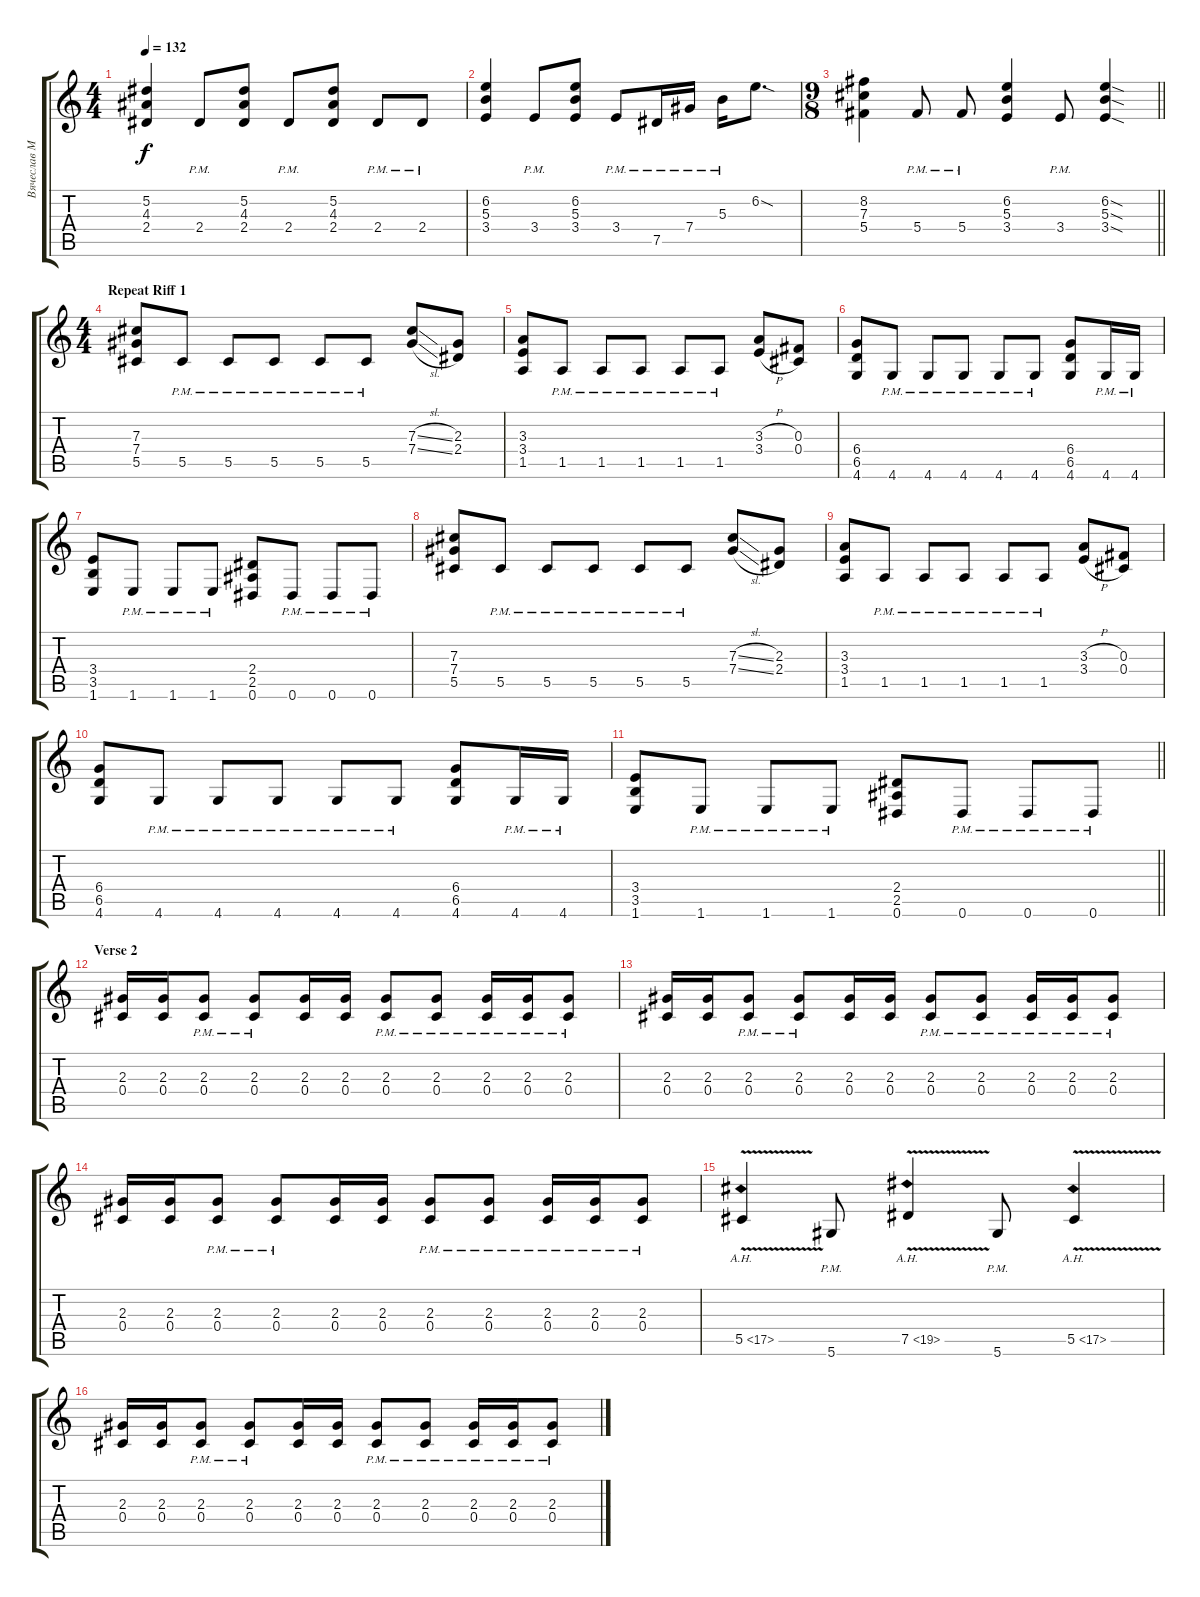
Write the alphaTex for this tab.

\track ("Вячеслав Молчанов" "Вячеслав М") {instrument distortionguitar}
\staff {score tabs}
\tuning (Eb4 Bb3 Gb3 Db3 Ab2 Eb2) {hide}
\ts (4 4)
\tempo 132
\clef g2
\ks c
(5.2 4.3 2.4).4{dy f} 2.4{pm}.8 (5.2 4.3 2.4).8 2.4{pm}.8 (5.2 4.3 2.4).8 2.4{pm}.8 2.4{pm}.8 |
(6.2 5.3 3.4).4 3.4{pm}.8 (6.2 5.3 3.4).8 3.4{pm}.8 7.5{pm}.16 7.4{pm}.16 5.3{pm}.16 6.2{sod}.8{d} |
\ts (9 8)
\barLineRight lightlight
(8.2 7.3 5.4).4 5.4{pm}.8 5.4{pm}.8 (6.2 5.3 3.4).4 3.4{pm}.8 (6.2{sod} 5.3{sod} 3.4{sod}).4 |
\ts (4 4)
\section ("" "Repeat Riff 1")
(7.3 7.4 5.5).8 5.5{pm}.8 5.5{pm}.8 5.5{pm}.8 5.5{pm}.8 5.5{pm}.8 (7.3{sl} 7.4{sl}).8 (2.3 2.4).8 |
(3.3 3.4 1.5).8 1.5{pm}.8 1.5{pm}.8 1.5{pm}.8 1.5{pm}.8 1.5{pm}.8 (3.3{h} 3.4{h}).8 (0.3 0.4).8 |
(6.4 6.5 4.6).8 4.6{pm}.8 4.6{pm}.8 4.6{pm}.8 4.6{pm}.8 4.6{pm}.8 (6.4 6.5 4.6).8 4.6{pm}.16 4.6{pm}.16 |
(3.4 3.5 1.6).8 1.6{pm}.8 1.6{pm}.8 1.6{pm}.8 (2.4 2.5 0.6).8 0.6{pm}.8 0.6{pm}.8 0.6{pm}.8 |
(7.3 7.4 5.5).8 5.5{pm}.8 5.5{pm}.8 5.5{pm}.8 5.5{pm}.8 5.5{pm}.8 (7.3{sl} 7.4{sl}).8 (2.3 2.4).8 |
(3.3 3.4 1.5).8 1.5{pm}.8 1.5{pm}.8 1.5{pm}.8 1.5{pm}.8 1.5{pm}.8 (3.3{h} 3.4{h}).8 (0.3 0.4).8 |
(6.4 6.5 4.6).8 4.6{pm}.8 4.6{pm}.8 4.6{pm}.8 4.6{pm}.8 4.6{pm}.8 (6.4 6.5 4.6).8 4.6{pm}.16 4.6{pm}.16 |
\barLineRight lightlight
(3.4 3.5 1.6).8 1.6{pm}.8 1.6{pm}.8 1.6{pm}.8 (2.4 2.5 0.6).8 0.6{pm}.8 0.6{pm}.8 0.6{pm}.8 |
\section ("" "Verse 2")
(2.3 0.4).16 (2.3 0.4).16 (2.3{pm} 0.4{pm}).8 (2.3{pm} 0.4{pm}).8 (2.3 0.4).16 (2.3 0.4).16 (2.3{pm} 0.4{pm}).8 (2.3{pm} 0.4{pm}).8 (2.3{pm} 0.4{pm}).16 (2.3{pm} 0.4{pm}).16 (2.3{pm} 0.4{pm}).8 |
(2.3 0.4).16 (2.3 0.4).16 (2.3{pm} 0.4{pm}).8 (2.3{pm} 0.4{pm}).8 (2.3 0.4).16 (2.3 0.4).16 (2.3{pm} 0.4{pm}).8 (2.3{pm} 0.4{pm}).8 (2.3{pm} 0.4{pm}).16 (2.3{pm} 0.4{pm}).16 (2.3{pm} 0.4{pm}).8 |
(2.3 0.4).16 (2.3 0.4).16 (2.3{pm} 0.4{pm}).8 (2.3{pm} 0.4{pm}).8 (2.3 0.4).16 (2.3 0.4).16 (2.3{pm} 0.4{pm}).8 (2.3{pm} 0.4{pm}).8 (2.3{pm} 0.4{pm}).16 (2.3{pm} 0.4{pm}).16 (2.3{pm} 0.4{pm}).8 |
5.5{ah 12 v}.4 5.6{pm}.8 7.5{ah 12 v}.4 5.6{pm}.8 5.5{ah 12 v}.4 |
(2.3 0.4).16 (2.3 0.4).16 (2.3{pm} 0.4{pm}).8 (2.3{pm} 0.4{pm}).8 (2.3 0.4).16 (2.3 0.4).16 (2.3{pm} 0.4{pm}).8 (2.3{pm} 0.4{pm}).8 (2.3{pm} 0.4{pm}).16 (2.3{pm} 0.4{pm}).16 (2.3{pm} 0.4{pm}).8
